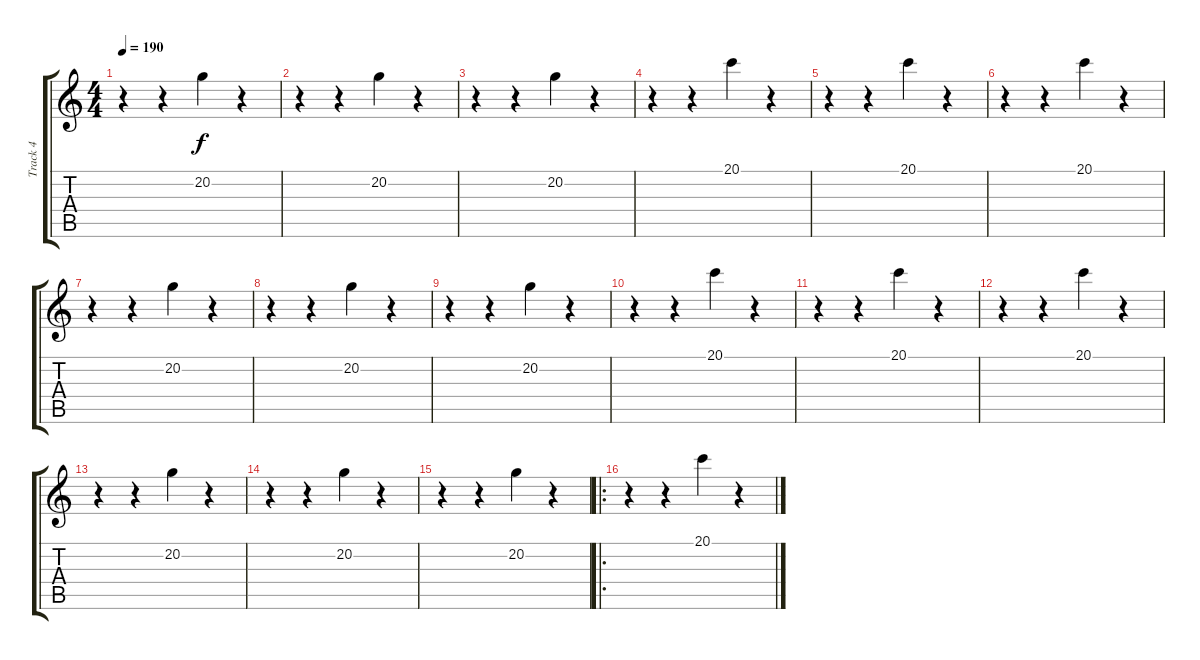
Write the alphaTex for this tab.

\track ("Track 4" "Track 4") {instrument fx8scifi}
\staff {score tabs}
\tuning (E4 B3 G3 D3 A2 E2) {hide}
\ts (4 4)
\tempo 190
\clef g2
\ks c
r.4{dy f} r.4 20.2.4 r.4 |
r.4 r.4 20.2.4 r.4 |
r.4 r.4 20.2.4 r.4 |
r.4 r.4 20.1.4 r.4 |
r.4 r.4 20.1.4 r.4 |
r.4 r.4 20.1.4 r.4 |
r.4 r.4 20.2.4 r.4 |
r.4 r.4 20.2.4 r.4 |
r.4 r.4 20.2.4 r.4 |
r.4 r.4 20.1.4 r.4 |
r.4 r.4 20.1.4 r.4 |
r.4 r.4 20.1.4 r.4 |
r.4 r.4 20.2.4 r.4 |
r.4 r.4 20.2.4 r.4 |
r.4 r.4 20.2.4 r.4 |
\ro
r.4 r.4 20.1.4 r.4
